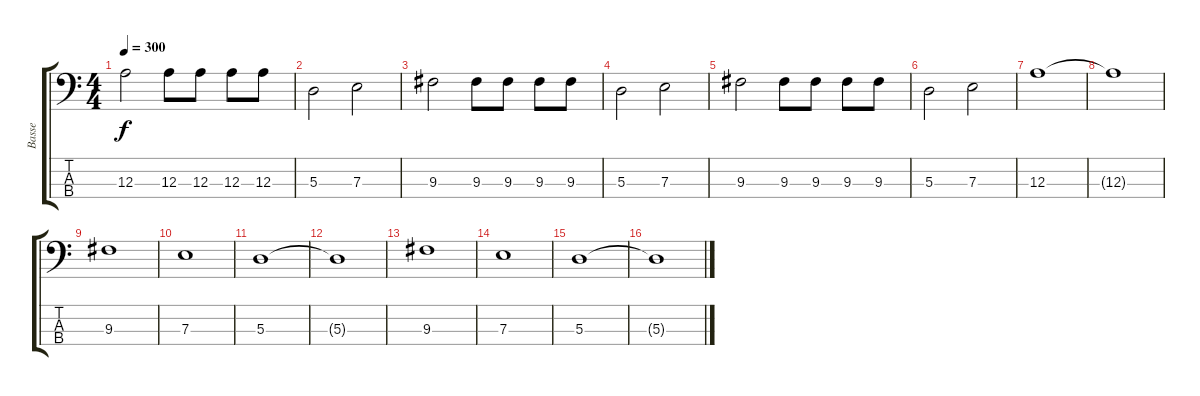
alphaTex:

\track ("Basse" "Basse") {instrument electricbassfinger}
\staff {score tabs}
\tuning (G2 D2 A1 E1) {hide}
\ts (4 4)
\tempo 300
\clef f4
\ks c
12.3.2{dy f} 12.3.8 12.3.8 12.3.8 12.3.8 |
5.3.2 7.3.2 |
9.3.2 9.3.8 9.3.8 9.3.8 9.3.8 |
5.3.2 7.3.2 |
9.3.2 9.3.8 9.3.8 9.3.8 9.3.8 |
5.3.2 7.3.2 |
12.3.1 |
12.3{t}.1 |
9.3.1 |
7.3.1 |
5.3.1 |
5.3{t}.1 |
9.3.1 |
7.3.1 |
5.3.1 |
5.3{t}.1
